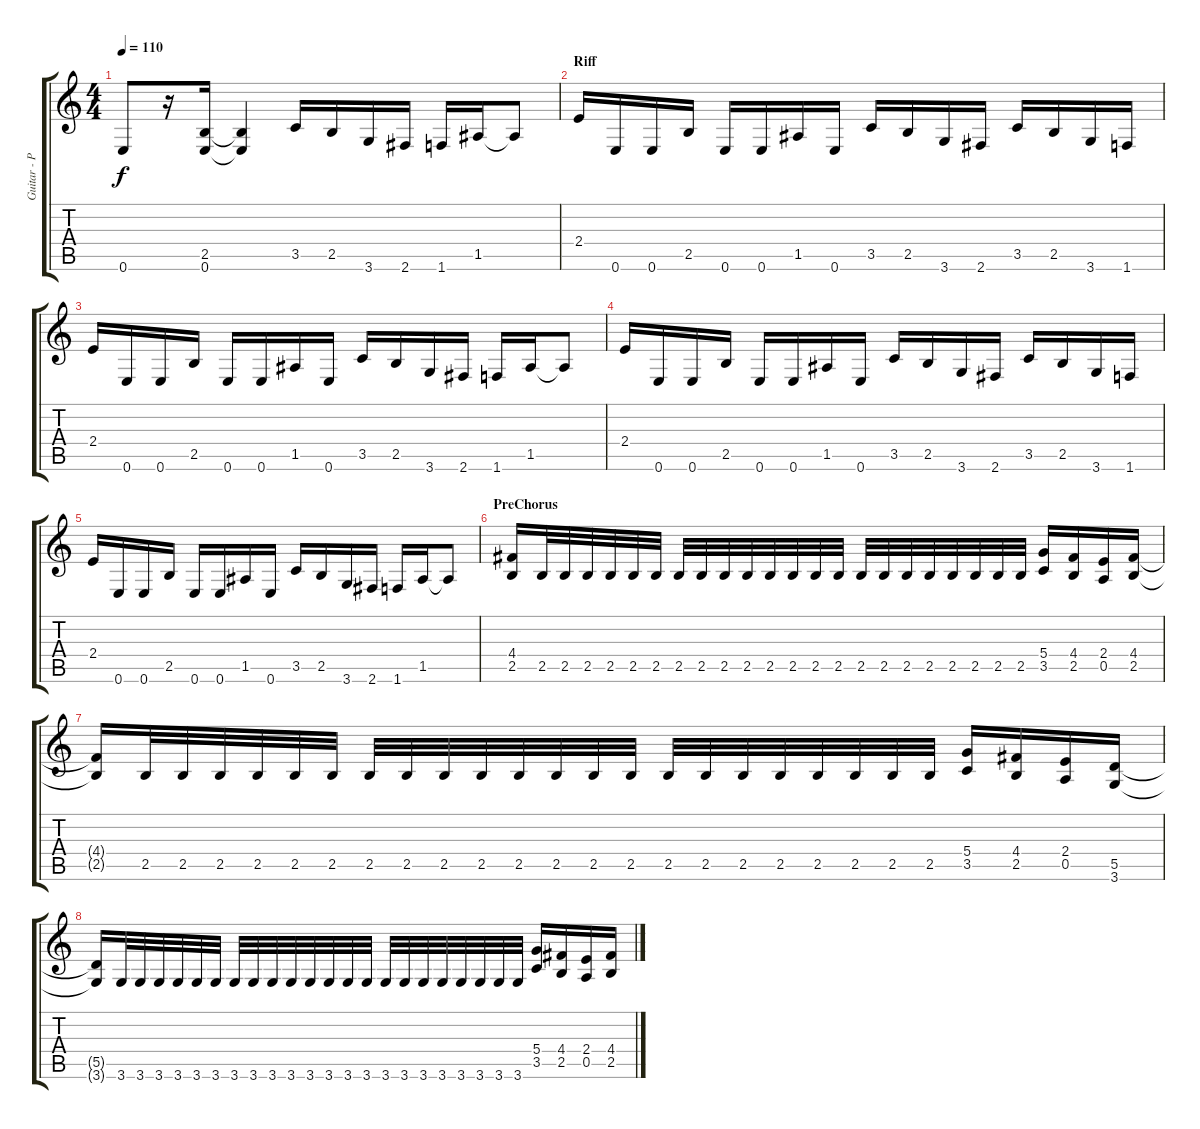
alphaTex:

\track ("Guitar - Pajen" "Guitar - P") {instrument distortionguitar}
\staff {score tabs}
\tuning (E4 B3 G3 D3 A2 E2) {hide}
\ts (4 4)
\tempo 110
\clef g2
\ks c
0.6.8{dy f} r.16 (2.5 0.6).16 (2.5{t} 0.6{t}).4 3.5.16 2.5.16 3.6.16 2.6.16 1.6.16 1.5.16 1.5{t}.8 |
\section ("" "Riff")
2.4.16 0.6.16 0.6.16 2.5.16 0.6.16 0.6.16 1.5.16 0.6.16 3.5.16 2.5.16 3.6.16 2.6.16 3.5.16 2.5.16 3.6.16 1.6.16 |
2.4.16 0.6.16 0.6.16 2.5.16 0.6.16 0.6.16 1.5.16 0.6.16 3.5.16 2.5.16 3.6.16 2.6.16 1.6.16 1.5.16 1.5{t}.8 |
2.4.16 0.6.16 0.6.16 2.5.16 0.6.16 0.6.16 1.5.16 0.6.16 3.5.16 2.5.16 3.6.16 2.6.16 3.5.16 2.5.16 3.6.16 1.6.16 |
2.4.16 0.6.16 0.6.16 2.5.16 0.6.16 0.6.16 1.5.16 0.6.16 3.5.16 2.5.16 3.6.16 2.6.16 1.6.16 1.5.16 1.5{t}.8 |
\section ("" "PreChorus")
(4.4 2.5).16 2.5.32 2.5.32 2.5.32 2.5.32 2.5.32 2.5.32 2.5.32 2.5.32 2.5.32 2.5.32 2.5.32 2.5.32 2.5.32 2.5.32 2.5.32 2.5.32 2.5.32 2.5.32 2.5.32 2.5.32 2.5.32 2.5.32 (5.4 3.5).16 (4.4 2.5).16 (2.4 0.5).16 (4.4 2.5).16 |
(4.4{t} 2.5{t}).16 2.5.32 2.5.32 2.5.32 2.5.32 2.5.32 2.5.32 2.5.32 2.5.32 2.5.32 2.5.32 2.5.32 2.5.32 2.5.32 2.5.32 2.5.32 2.5.32 2.5.32 2.5.32 2.5.32 2.5.32 2.5.32 2.5.32 (5.4 3.5).16 (4.4 2.5).16 (2.4 0.5).16 (5.5 3.6).16 |
(5.5{t} 3.6{t}).16 3.6.32 3.6.32 3.6.32 3.6.32 3.6.32 3.6.32 3.6.32 3.6.32 3.6.32 3.6.32 3.6.32 3.6.32 3.6.32 3.6.32 3.6.32 3.6.32 3.6.32 3.6.32 3.6.32 3.6.32 3.6.32 3.6.32 (5.4 3.5).16 (4.4 2.5).16 (2.4 0.5).16 (4.4 2.5).16
